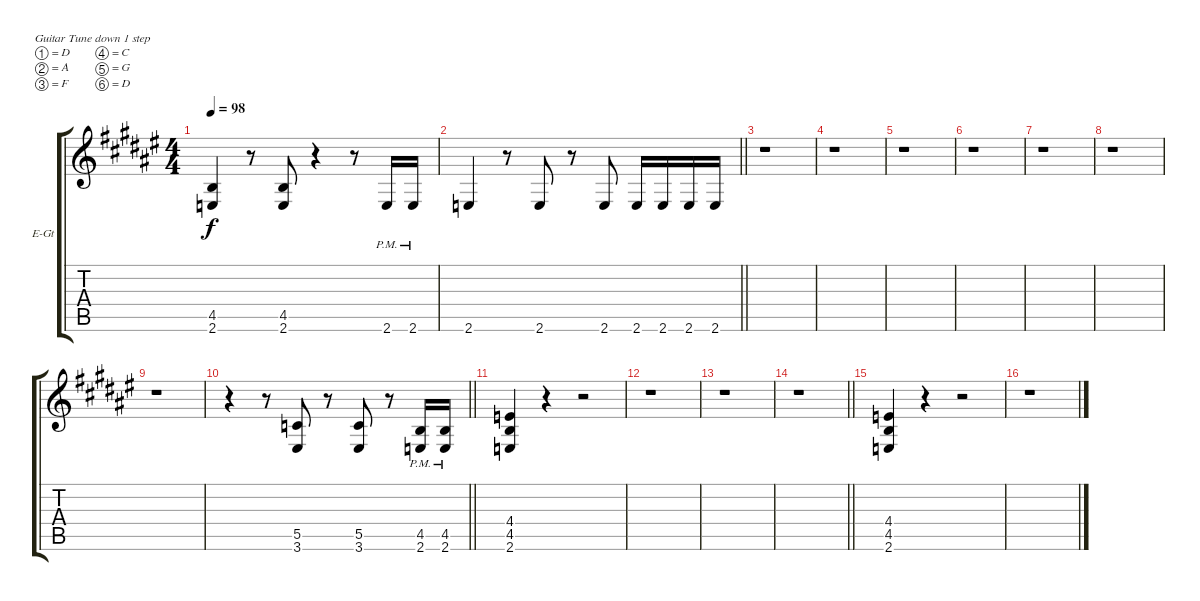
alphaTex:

\bracketExtendMode groupsimilarinstruments
\firstSystemTrackNameOrientation horizontal
\otherSystemsTrackNameOrientation horizontal
\track ("Untitled" "E-Gt") {instrument overdrivenguitar}
\staff {score tabs}
\tuning (D4 A3 F3 C3 G2 D2)
\ts (4 4)
\tempo 98
\clef g2
\ks d#minor
(4.5 2.6).4{dy f} r.8 (4.5 2.6).8 r.4 r.8 2.6{pm}.16 2.6{pm}.16 |
\barLineRight lightlight
2.6.4 r.8 2.6.8 r.8 2.6.8 2.6.16 2.6.16 2.6.16 2.6.16 |
\section ("" " ")
r.1 |
r.1 |
r.1 |
r.1 |
r.1 |
r.1 |
r.1 |
\barLineRight lightlight
\ks f#
r.4 r.8 (5.5 3.6).8 r.8 (5.5 3.6).8 r.8 (4.5{pm} 2.6{pm}).16 (4.5{pm} 2.6{pm}).16 |
\section ("" " ")
\ks d#minor
(4.4 4.5 2.6).4 r.4 r.2 |
r.1 |
\ks f#
r.1 |
\barLineRight lightlight
\ks d#minor
r.1 |
\section ("" " ")
(4.4 4.5 2.6).4 r.4 r.2 |
\ks f#
r.1
